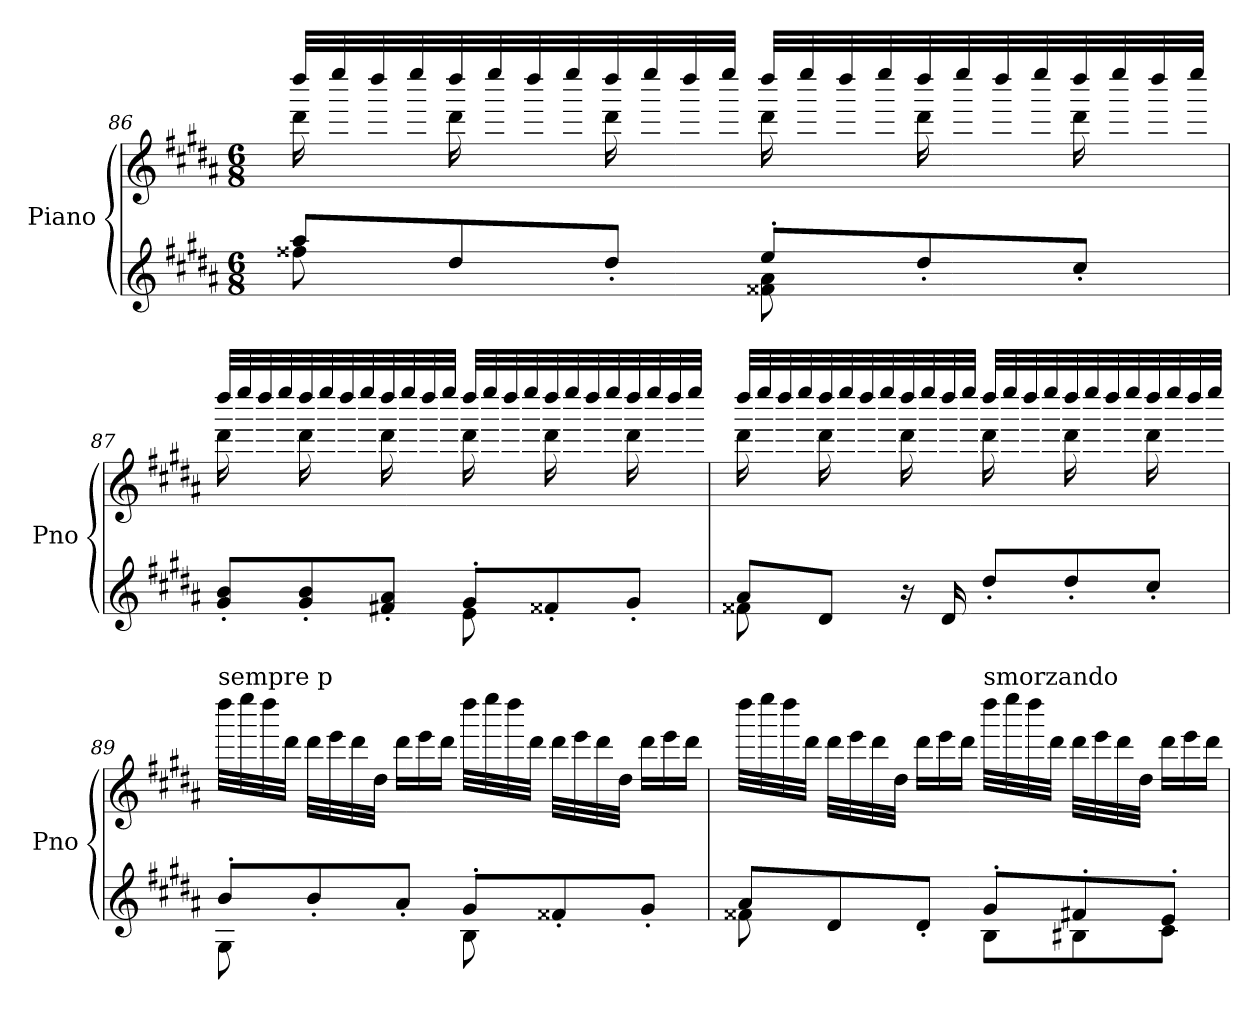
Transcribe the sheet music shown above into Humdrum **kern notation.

**kern	**kern
*part1	*part1
*staff2	*staff1
*I"Piano	*
*I'Pno	*
!!LO:LB:g=z
*clefG2	*clefG2
*k[f#c#g#d#a#]	*k[f#c#g#d#a#]
*B:	*B:
*M6/8	*M6/8
=86	=86
*^	*^
8aa#/L	8ff##X\	32dddd#/LLL	16ddd#\
.	.	32eeee/	.
.	.	32dddd#/	16ryy
.	.	32eeee/	.
8dd#/	4ryy	32dddd#/	16ddd#\
.	.	32eeee/	.
.	.	32dddd#/	16ryy
.	.	32eeee/	.
8dd#'/J	.	32dddd#/	16ddd#\
.	.	32eeee/	.
.	.	32dddd#/	16ryy
.	.	32eeee/JJJ	.
8ee'/L	8f##X\ 8a#\	32dddd#/LLL	16ddd#\
.	.	32eeee/	.
.	.	32dddd#/	16ryy
.	.	32eeee/	.
8dd#'/	4ryy	32dddd#/	16ddd#\
.	.	32eeee/	.
.	.	32dddd#/	16ryy
.	.	32eeee/	.
8cc#'/J	.	32dddd#/	16ddd#\
.	.	32eeee/	.
.	.	32dddd#/	16ryy
.	.	32eeee/JJJ	.
!!LO:LB:g=z	!!
=87	=87	=87	=87
8g#/' 8b/'L	4.ryy	32dddd#/LLL	16ddd#\
.	.	32eeee/	.
.	.	32dddd#/	16ryy
.	.	32eeee/	.
8g#/' 8b/'	.	32dddd#/	16ddd#\
.	.	32eeee/	.
.	.	32dddd#/	16ryy
.	.	32eeee/	.
8f#X/' 8a#/'J	.	32dddd#/	16ddd#\
.	.	32eeee/	.
.	.	32dddd#/	16ryy
.	.	32eeee/JJJ	.
8g#'/L	8e\	32dddd#/LLL	16ddd#\
.	.	32eeee/	.
.	.	32dddd#/	16ryy
.	.	32eeee/	.
8f##X'/	4ryy	32dddd#/	16ddd#\
.	.	32eeee/	.
.	.	32dddd#/	16ryy
.	.	32eeee/	.
8g#'/J	.	32dddd#/	16ddd#\
.	.	32eeee/	.
.	.	32dddd#/	16ryy
.	.	32eeee/JJJ	.
!!LO:LB:g=z	!!
=88	=88	=88	=88
8a#/L	8f##X\	32dddd#/LLL	16ddd#\
.	.	32eeee/	.
.	.	32dddd#/	16ryy
.	.	32eeee/	.
8d#/J	2ryy	32dddd#/	16ddd#\
.	.	32eeee/	.
.	.	32dddd#/	16ryy
.	.	32eeee/	.
16r	.	32dddd#/	16ddd#\
.	.	32eeee/	.
16d#/	.	32dddd#/	16ryy
.	.	32eeee/JJJ	.
8dd#'/L	.	32dddd#/LLL	16ddd#\
.	.	32eeee/	.
.	.	32dddd#/	16ryy
.	.	32eeee/	.
8dd#'/	.	32dddd#/	16ddd#\
.	.	32eeee/	.
.	.	32dddd#/	16ryy
.	.	32eeee/	.
8cc#'/J	8ryy	32dddd#/	16ddd#\
.	.	32eeee/	.
.	.	32dddd#/	16ryy
.	.	32eeee/JJJ	.
*	*	*v	*v
!!LO:PB:g=z
=89	=89	=89
!	!	!LO:TX:a:t=sempre p
8b'/L	8G#\	32dddd#\LLL
.	.	32eeee\
.	.	32dddd#\
.	.	32ddd#\JJJ
8b'/	4ryy	32ddd#\LLL
.	.	32eee\
.	.	32ddd#\
.	.	32dd#\JJJ
*	*	*Xtuplet
8a#'/J	.	24ddd#\LL
.	.	24eee\
.	.	24ddd#\JJ
8g#'/L	8B\	32dddd#\LLL
.	.	32eeee\
.	.	32dddd#\
.	.	32ddd#\JJJ
8f##X'/	4ryy	32ddd#\LLL
.	.	32eee\
.	.	32ddd#\
.	.	32dd#\JJJ
8g#'/J	.	24ddd#\LL
.	.	24eee\
.	.	24ddd#\JJ
!!LO:LB:g=z
=90	=90	=90
8a#/L	8f##X\	32dddd#\LLL
.	.	32eeee\
.	.	32dddd#\
.	.	32ddd#\JJJ
8d#/	4ryy	32ddd#\LLL
.	.	32eee\
.	.	32ddd#\
.	.	32dd#\JJJ
8d#'/J	.	24ddd#\LL
.	.	24eee\
.	.	24ddd#\JJ
!	!	!LO:TX:a:t=smorzando
8g#'/L	8B\L	32dddd#\LLL
.	.	32eeee\
.	.	32dddd#\
.	.	32ddd#\JJJ
8f#X'/	8B#X\	32ddd#\LLL
.	.	32eee\
.	.	32ddd#\
.	.	32dd#\JJJ
8e'/J	8c#\J	24ddd#\LL
.	.	24eee\
.	.	24ddd#\JJ
*v	*v	*
=	=
*-	*-
